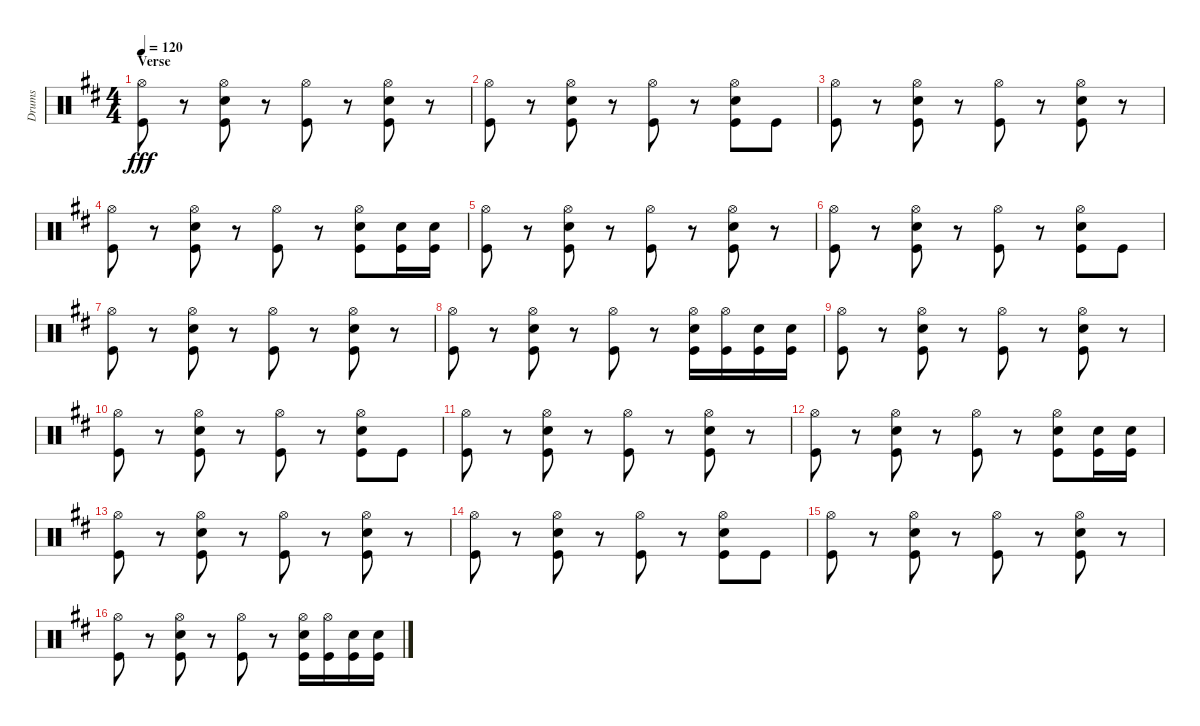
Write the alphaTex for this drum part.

\track ("Drums" "Drums") {instrument percussion}
\staff {score}
\articulation defaults
\ts (4 4)
\section ("" "Verse")
\tempo 120
\clef neutral
\ks bminor
("Hi-Hat (open)" "Kick (hit)").8{dy fff} r.8 ("Hi-Hat (open)" "Snare (hit) 2" "Kick (hit)").8 r.8 ("Hi-Hat (open)" "Kick (hit)").8 r.8 ("Hi-Hat (open)" "Snare (hit) 2" "Kick (hit)").8 r.8 |
("Hi-Hat (open)" "Kick (hit)").8 r.8 ("Hi-Hat (open)" "Snare (hit) 2" "Kick (hit)").8 r.8 ("Hi-Hat (open)" "Kick (hit)").8 r.8 ("Hi-Hat (open)" "Snare (hit) 2" "Kick (hit)").8 "Kick (hit)".8 |
("Hi-Hat (open)" "Kick (hit)").8 r.8 ("Hi-Hat (open)" "Snare (hit) 2" "Kick (hit)").8 r.8 ("Hi-Hat (open)" "Kick (hit)").8 r.8 ("Hi-Hat (open)" "Snare (hit) 2" "Kick (hit)").8 r.8 |
("Hi-Hat (open)" "Kick (hit)").8 r.8 ("Hi-Hat (open)" "Snare (hit) 2" "Kick (hit)").8 r.8 ("Hi-Hat (open)" "Kick (hit)").8 r.8 ("Hi-Hat (open)" "Snare (hit) 2" "Kick (hit)").8 ("Snare (hit) 2" "Kick (hit)").16 ("Snare (hit) 2" "Kick (hit)").16 |
("Hi-Hat (open)" "Kick (hit)").8 r.8 ("Hi-Hat (open)" "Snare (hit) 2" "Kick (hit)").8 r.8 ("Hi-Hat (open)" "Kick (hit)").8 r.8 ("Hi-Hat (open)" "Snare (hit) 2" "Kick (hit)").8 r.8 |
("Hi-Hat (open)" "Kick (hit)").8 r.8 ("Hi-Hat (open)" "Snare (hit) 2" "Kick (hit)").8 r.8 ("Hi-Hat (open)" "Kick (hit)").8 r.8 ("Hi-Hat (open)" "Snare (hit) 2" "Kick (hit)").8 "Kick (hit)".8 |
("Hi-Hat (open)" "Kick (hit)").8 r.8 ("Hi-Hat (open)" "Snare (hit) 2" "Kick (hit)").8 r.8 ("Hi-Hat (open)" "Kick (hit)").8 r.8 ("Hi-Hat (open)" "Snare (hit) 2" "Kick (hit)").8 r.8 |
("Hi-Hat (open)" "Kick (hit)").8 r.8 ("Hi-Hat (open)" "Snare (hit) 2" "Kick (hit)").8 r.8 ("Hi-Hat (open)" "Kick (hit)").8 r.8 ("Hi-Hat (open)" "Snare (hit) 2" "Kick (hit)").16 ("Hi-Hat (open)" "Kick (hit)").16 ("Snare (hit) 2" "Kick (hit)").16 ("Snare (hit) 2" "Kick (hit)").16 |
("Hi-Hat (open)" "Kick (hit)").8 r.8 ("Hi-Hat (open)" "Snare (hit) 2" "Kick (hit)").8 r.8 ("Hi-Hat (open)" "Kick (hit)").8 r.8 ("Hi-Hat (open)" "Snare (hit) 2" "Kick (hit)").8 r.8 |
("Hi-Hat (open)" "Kick (hit)").8 r.8 ("Hi-Hat (open)" "Snare (hit) 2" "Kick (hit)").8 r.8 ("Hi-Hat (open)" "Kick (hit)").8 r.8 ("Hi-Hat (open)" "Snare (hit) 2" "Kick (hit)").8 "Kick (hit)".8 |
("Hi-Hat (open)" "Kick (hit)").8 r.8 ("Hi-Hat (open)" "Snare (hit) 2" "Kick (hit)").8 r.8 ("Hi-Hat (open)" "Kick (hit)").8 r.8 ("Hi-Hat (open)" "Snare (hit) 2" "Kick (hit)").8 r.8 |
("Hi-Hat (open)" "Kick (hit)").8 r.8 ("Hi-Hat (open)" "Snare (hit) 2" "Kick (hit)").8 r.8 ("Hi-Hat (open)" "Kick (hit)").8 r.8 ("Hi-Hat (open)" "Snare (hit) 2" "Kick (hit)").8 ("Snare (hit) 2" "Kick (hit)").16 ("Snare (hit) 2" "Kick (hit)").16 |
("Hi-Hat (open)" "Kick (hit)").8 r.8 ("Hi-Hat (open)" "Snare (hit) 2" "Kick (hit)").8 r.8 ("Hi-Hat (open)" "Kick (hit)").8 r.8 ("Hi-Hat (open)" "Snare (hit) 2" "Kick (hit)").8 r.8 |
("Hi-Hat (open)" "Kick (hit)").8 r.8 ("Hi-Hat (open)" "Snare (hit) 2" "Kick (hit)").8 r.8 ("Hi-Hat (open)" "Kick (hit)").8 r.8 ("Hi-Hat (open)" "Snare (hit) 2" "Kick (hit)").8 "Kick (hit)".8 |
("Hi-Hat (open)" "Kick (hit)").8 r.8 ("Hi-Hat (open)" "Snare (hit) 2" "Kick (hit)").8 r.8 ("Hi-Hat (open)" "Kick (hit)").8 r.8 ("Hi-Hat (open)" "Snare (hit) 2" "Kick (hit)").8 r.8 |
("Hi-Hat (open)" "Kick (hit)").8 r.8 ("Hi-Hat (open)" "Snare (hit) 2" "Kick (hit)").8 r.8 ("Hi-Hat (open)" "Kick (hit)").8 r.8 ("Hi-Hat (open)" "Snare (hit) 2" "Kick (hit)").16 ("Hi-Hat (open)" "Kick (hit)").16 ("Snare (hit) 2" "Kick (hit)").16 ("Snare (hit) 2" "Kick (hit)").16
